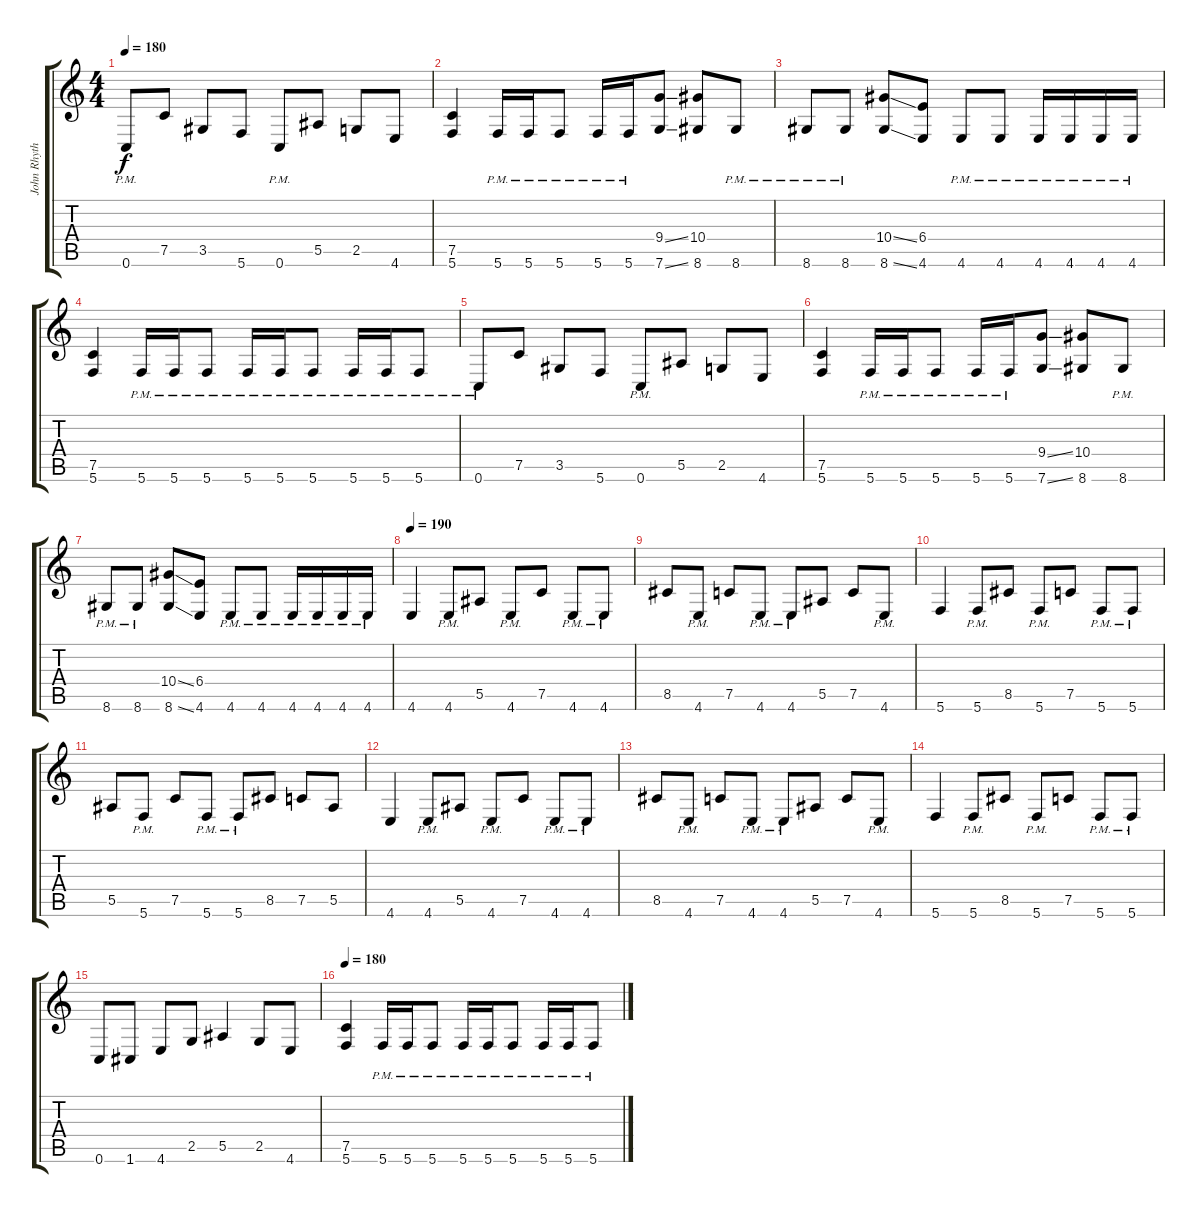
\track ("John Rhythm" "John Rhyth") {instrument distortionguitar}
\staff {score tabs}
\tuning (C4 G3 Eb3 Bb2 F2 C2) {hide}
\ts (4 4)
\tempo 180
\clef g2
\ks c
0.6{pm}.8{dy f} 7.5.8 3.5.8 5.6.8 0.6{pm}.8 5.5.8 2.5.8 4.6.8 |
(7.5 5.6).4 5.6{pm}.16 5.6{pm}.16 5.6{pm}.8 5.6{pm}.16 5.6{pm}.16 (9.4{ss} 7.6{ss}).8 (10.4 8.6).8 8.6{pm}.8 |
8.6{pm}.8 8.6{pm}.8 (10.4{ss} 8.6{ss}).8 (6.4 4.6).8 4.6{pm}.8 4.6{pm}.8 4.6{pm}.16 4.6{pm}.16 4.6{pm}.16 4.6{pm}.16 |
(7.5 5.6).4 5.6{pm}.16 5.6{pm}.16 5.6{pm}.8 5.6{pm}.16 5.6{pm}.16 5.6{pm}.8 5.6{pm}.16 5.6{pm}.16 5.6{pm}.8 |
0.6{pm}.8 7.5.8 3.5.8 5.6.8 0.6{pm}.8 5.5.8 2.5.8 4.6.8 |
(7.5 5.6).4 5.6{pm}.16 5.6{pm}.16 5.6{pm}.8 5.6{pm}.16 5.6{pm}.16 (9.4{ss} 7.6{ss}).8 (10.4 8.6).8 8.6{pm}.8 |
8.6{pm}.8 8.6{pm}.8 (10.4{ss} 8.6{ss}).8 (6.4 4.6).8 4.6{pm}.8 4.6{pm}.8 4.6{pm}.16 4.6{pm}.16 4.6{pm}.16 4.6{pm}.16 |
\tempo 190
4.6.4 4.6{pm}.8 5.5.8 4.6{pm}.8 7.5.8 4.6{pm}.8 4.6{pm}.8 |
8.5.8 4.6{pm}.8 7.5.8 4.6{pm}.8 4.6{pm}.8 5.5.8 7.5.8 4.6{pm}.8 |
5.6.4 5.6{pm}.8 8.5.8 5.6{pm}.8 7.5.8 5.6{pm}.8 5.6{pm}.8 |
5.5.8 5.6{pm}.8 7.5.8 5.6{pm}.8 5.6{pm}.8 8.5.8 7.5.8 5.5.8 |
4.6.4 4.6{pm}.8 5.5.8 4.6{pm}.8 7.5.8 4.6{pm}.8 4.6{pm}.8 |
8.5.8 4.6{pm}.8 7.5.8 4.6{pm}.8 4.6{pm}.8 5.5.8 7.5.8 4.6{pm}.8 |
5.6.4 5.6{pm}.8 8.5.8 5.6{pm}.8 7.5.8 5.6{pm}.8 5.6{pm}.8 |
0.6.8 1.6.8 4.6.8 2.5.8 5.5.4 2.5.8 4.6.8 |
\tempo 180
(7.5 5.6).4{instrument distortionguitar} 5.6{pm}.16 5.6{pm}.16 5.6{pm}.8 5.6{pm}.16 5.6{pm}.16 5.6{pm}.8 5.6{pm}.16 5.6{pm}.16 5.6{pm}.8
